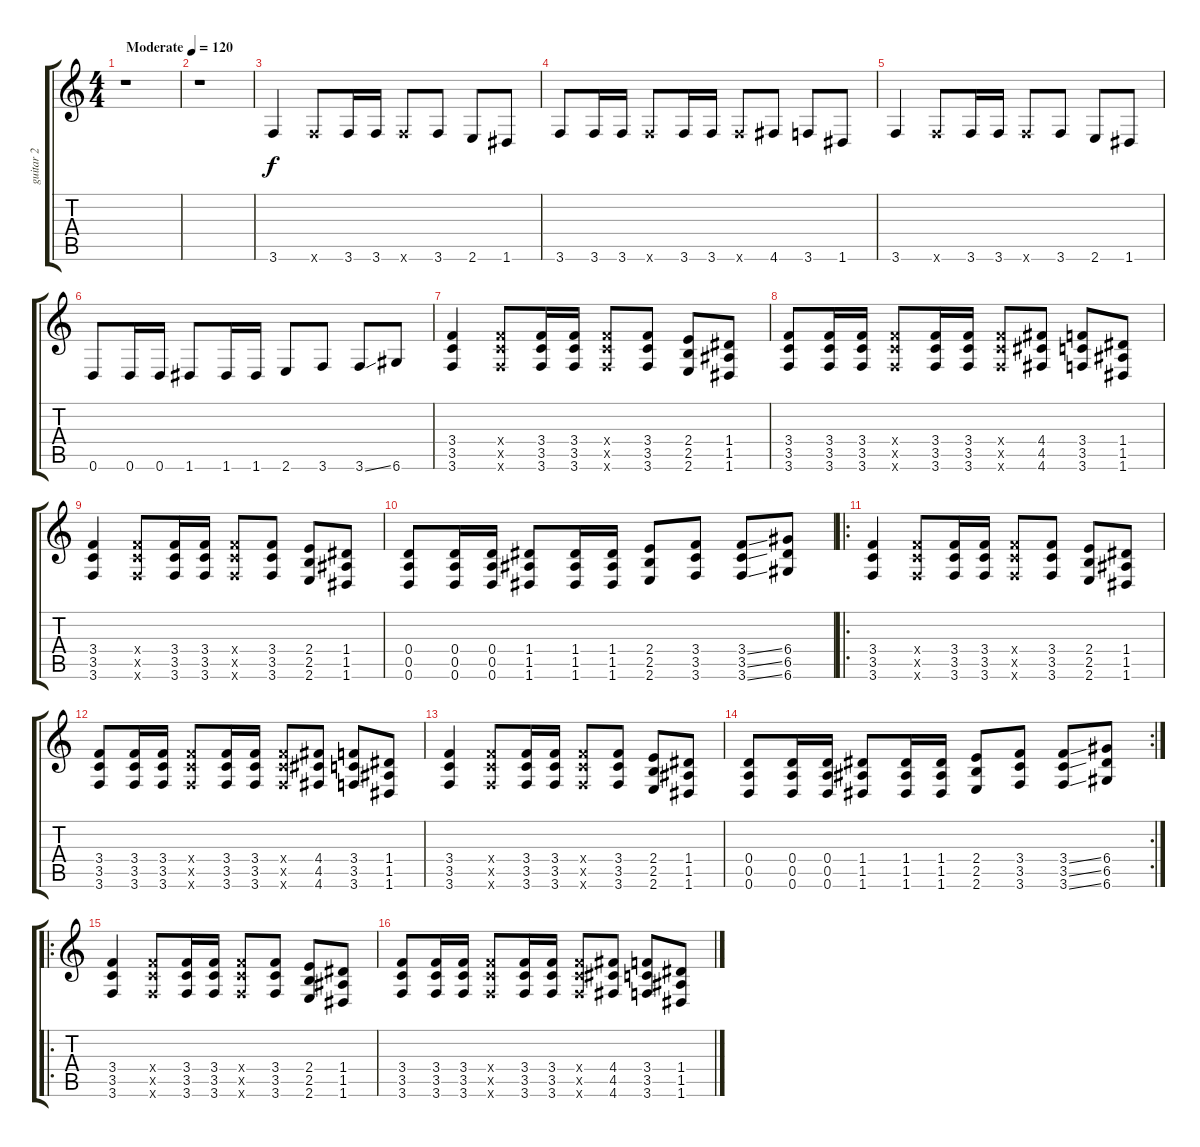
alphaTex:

\track ("guitar 2" "guitar 2") {instrument overdrivenguitar}
\staff {score tabs}
\tuning (E4 B3 G3 D3 A2 D2) {hide}
\ts (4 4)
\tempo (120 "Moderate")
\clef g2
\ks c
r.1{dy f instrument overdrivenguitar} |
r.1 |
3.6.4 3.6{x}.8 3.6.16 3.6.16 3.6{x}.8 3.6.8 2.6.8 1.6.8 |
3.6.8 3.6.16 3.6.16 3.6{x}.8 3.6.16 3.6.16 3.6{x}.8 4.6.8 3.6.8 1.6.8 |
3.6.4 3.6{x}.8 3.6.16 3.6.16 3.6{x}.8 3.6.8 2.6.8 1.6.8 |
0.6.8 0.6.16 0.6.16 1.6.8 1.6.16 1.6.16 2.6.8 3.6.8 3.6{ss}.8 6.6.8 |
(3.4 3.5 3.6).4 (3.4{x} 3.5{x} 3.6{x}).8 (3.4 3.5 3.6).16 (3.4 3.5 3.6).16 (3.4{x} 3.5{x} 3.6{x}).8 (3.4 3.5 3.6).8 (2.4 2.5 2.6).8 (1.4 1.5 1.6).8 |
(3.4 3.5 3.6).8 (3.4 3.5 3.6).16 (3.4 3.5 3.6).16 (3.4{x} 3.5{x} 3.6{x}).8 (3.4 3.5 3.6).16 (3.4 3.5 3.6).16 (3.4{x} 3.5{x} 3.6{x}).8 (4.4 4.5 4.6).8 (3.4 3.5 3.6).8 (1.4 1.5 1.6).8 |
(3.4 3.5 3.6).4 (3.4{x} 3.5{x} 3.6{x}).8 (3.4 3.5 3.6).16 (3.4 3.5 3.6).16 (3.4{x} 3.5{x} 3.6{x}).8 (3.4 3.5 3.6).8 (2.4 2.5 2.6).8 (1.4 1.5 1.6).8 |
(0.4 0.5 0.6).8 (0.4 0.5 0.6).16 (0.4 0.5 0.6).16 (1.4 1.5 1.6).8 (1.4 1.5 1.6).16 (1.4 1.5 1.6).16 (2.4 2.5 2.6).8 (3.4 3.5 3.6).8 (3.4{ss} 3.5{ss} 3.6{ss}).8 (6.4 6.5 6.6).8 |
\ro
(3.4 3.5 3.6).4 (3.4{x} 3.5{x} 3.6{x}).8 (3.4 3.5 3.6).16 (3.4 3.5 3.6).16 (3.4{x} 3.5{x} 3.6{x}).8 (3.4 3.5 3.6).8 (2.4 2.5 2.6).8 (1.4 1.5 1.6).8 |
(3.4 3.5 3.6).8 (3.4 3.5 3.6).16 (3.4 3.5 3.6).16 (3.4{x} 3.5{x} 3.6{x}).8 (3.4 3.5 3.6).16 (3.4 3.5 3.6).16 (3.4{x} 3.5{x} 3.6{x}).8 (4.4 4.5 4.6).8 (3.4 3.5 3.6).8 (1.4 1.5 1.6).8 |
(3.4 3.5 3.6).4 (3.4{x} 3.5{x} 3.6{x}).8 (3.4 3.5 3.6).16 (3.4 3.5 3.6).16 (3.4{x} 3.5{x} 3.6{x}).8 (3.4 3.5 3.6).8 (2.4 2.5 2.6).8 (1.4 1.5 1.6).8 |
\rc 2
(0.4 0.5 0.6).8 (0.4 0.5 0.6).16 (0.4 0.5 0.6).16 (1.4 1.5 1.6).8 (1.4 1.5 1.6).16 (1.4 1.5 1.6).16 (2.4 2.5 2.6).8 (3.4 3.5 3.6).8 (3.4{ss} 3.5{ss} 3.6{ss}).8 (6.4 6.5 6.6).8 |
\ro
(3.4 3.5 3.6).4 (3.4{x} 3.5{x} 3.6{x}).8 (3.4 3.5 3.6).16 (3.4 3.5 3.6).16 (3.4{x} 3.5{x} 3.6{x}).8 (3.4 3.5 3.6).8 (2.4 2.5 2.6).8 (1.4 1.5 1.6).8 |
(3.4 3.5 3.6).8 (3.4 3.5 3.6).16 (3.4 3.5 3.6).16 (3.4{x} 3.5{x} 3.6{x}).8 (3.4 3.5 3.6).16 (3.4 3.5 3.6).16 (3.4{x} 3.5{x} 3.6{x}).8 (4.4 4.5 4.6).8 (3.4 3.5 3.6).8 (1.4 1.5 1.6).8
